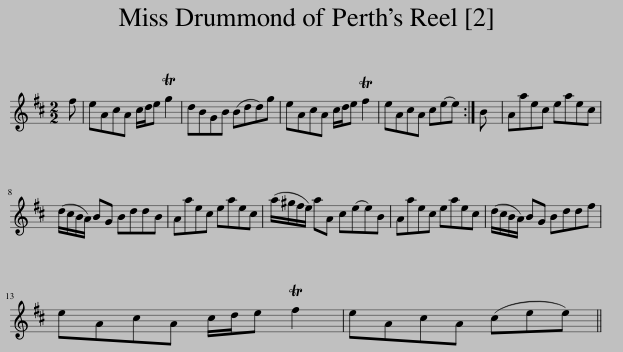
X:1
L:1/8
M:2/2
I:linebreak $
K:D
V:1 treble
V:1
 f | eAcA c/d/e Tg2 | dBGB (Bdd)g | eAcA c/d/e Tf2 | eAcA c(ee) :| %5
 B | Aaec eaec |$ (d/c/B/A/) BG BddB | Aaec eaec | (a/^g/f/e/) aA c(ee)B | %10
 Aaec eaec | (d/c/B/A/) BG Bddf |$ eAcA c/d/e Tf2 | eAcA (cee) || %14
